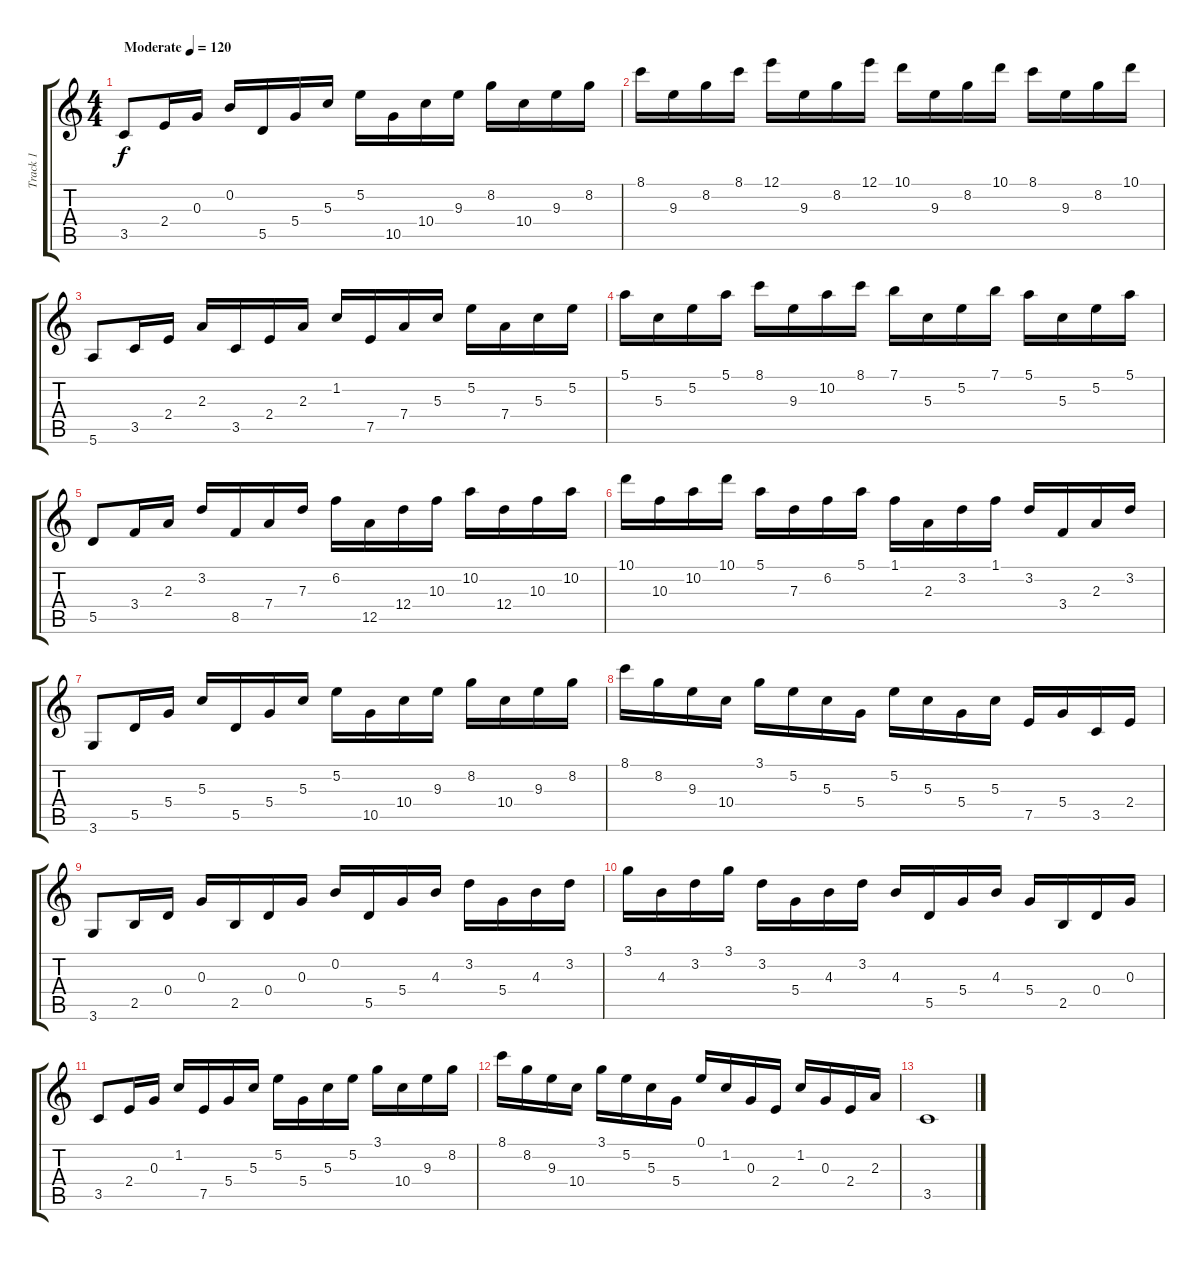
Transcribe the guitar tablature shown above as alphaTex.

\track ("Track 1" "Track 1") {instrument acousticguitarsteel}
\staff {score tabs}
\tuning (E4 B3 G3 D3 A2 E2) {hide}
\ts (4 4)
\tempo (120 "Moderate")
\clef g2
\ks c
3.5.8{dy f instrument acousticguitarsteel} 2.4.16 0.3.16 0.2.16 5.5.16 5.4.16 5.3.16 5.2.16 10.5.16 10.4.16 9.3.16 8.2.16 10.4.16 9.3.16 8.2.16 |
8.1.16 9.3.16 8.2.16 8.1.16 12.1.16 9.3.16 8.2.16 12.1.16 10.1.16 9.3.16 8.2.16 10.1.16 8.1.16 9.3.16 8.2.16 10.1.16 |
5.6.8 3.5.16 2.4.16 2.3.16 3.5.16 2.4.16 2.3.16 1.2.16 7.5.16 7.4.16 5.3.16 5.2.16 7.4.16 5.3.16 5.2.16 |
5.1.16 5.3.16 5.2.16 5.1.16 8.1.16 9.3.16 10.2.16 8.1.16 7.1.16 5.3.16 5.2.16 7.1.16 5.1.16 5.3.16 5.2.16 5.1.16 |
5.5.8 3.4.16 2.3.16 3.2.16 8.5.16 7.4.16 7.3.16 6.2.16 12.5.16 12.4.16 10.3.16 10.2.16 12.4.16 10.3.16 10.2.16 |
10.1.16 10.3.16 10.2.16 10.1.16 5.1.16 7.3.16 6.2.16 5.1.16 1.1.16 2.3.16 3.2.16 1.1.16 3.2.16 3.4.16 2.3.16 3.2.16 |
3.6.8 5.5.16 5.4.16 5.3.16 5.5.16 5.4.16 5.3.16 5.2.16 10.5.16 10.4.16 9.3.16 8.2.16 10.4.16 9.3.16 8.2.16 |
8.1.16 8.2.16 9.3.16 10.4.16 3.1.16 5.2.16 5.3.16 5.4.16 5.2.16 5.3.16 5.4.16 5.3.16 7.5.16 5.4.16 3.5.16 2.4.16 |
3.6.8 2.5.16 0.4.16 0.3.16 2.5.16 0.4.16 0.3.16 0.2.16 5.5.16 5.4.16 4.3.16 3.2.16 5.4.16 4.3.16 3.2.16 |
3.1.16 4.3.16 3.2.16 3.1.16 3.2.16 5.4.16 4.3.16 3.2.16 4.3.16 5.5.16 5.4.16 4.3.16 5.4.16 2.5.16 0.4.16 0.3.16 |
3.5.8 2.4.16 0.3.16 1.2.16 7.5.16 5.4.16 5.3.16 5.2.16 5.4.16 5.3.16 5.2.16 3.1.16 10.4.16 9.3.16 8.2.16 |
8.1.16 8.2.16 9.3.16 10.4.16 3.1.16 5.2.16 5.3.16 5.4.16 0.1.16 1.2.16 0.3.16 2.4.16 1.2.16 0.3.16 2.4.16 2.3.16 |
3.5.1
